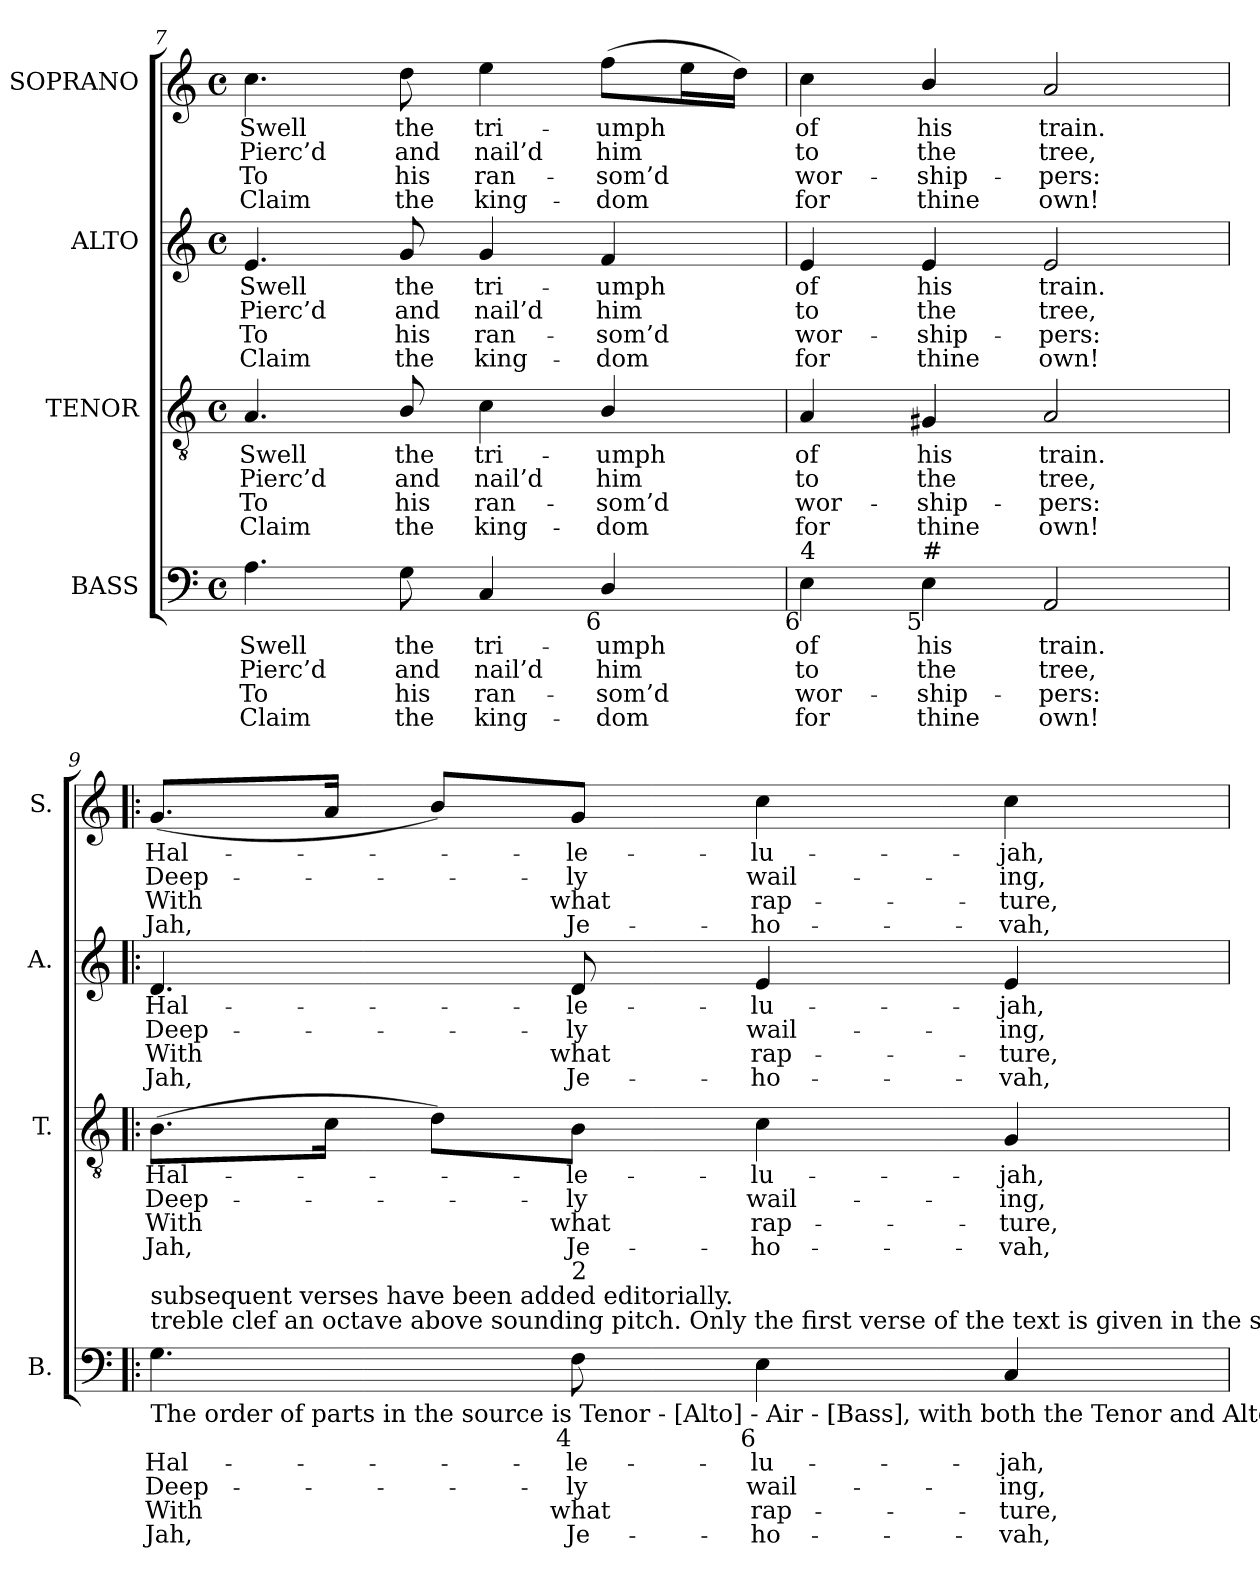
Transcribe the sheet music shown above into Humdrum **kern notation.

**kern	**text	**text	**text	**text	**kern	**text	**text	**text	**text	**kern	**text	**text	**text	**text	**kern	**text	**text	**text	**text
*part4	*part4	*part4	*part4	*part4	*part3	*part3	*part3	*part3	*part3	*part2	*part2	*part2	*part2	*part2	*part1	*part1	*part1	*part1	*part1
*staff4	*staff4	*staff4	*staff4	*staff4	*staff3	*staff3	*staff3	*staff3	*staff3	*staff2	*staff2	*staff2	*staff2	*staff2	*staff1	*staff1	*staff1	*staff1	*staff1
*I"BASS	*	*	*	*	*I"TENOR	*	*	*	*	*I"ALTO	*	*	*	*	*I"SOPRANO	*	*	*	*
*I'B.	*	*	*	*	*I'T.	*	*	*	*	*I'A.	*	*	*	*	*I'S.	*	*	*	*
*clefF4	*	*	*	*	*clefGv2	*	*	*	*	*clefG2	*	*	*	*	*clefG2	*	*	*	*
*	*	*	*	*	*ITrd7c12	*	*	*	*	*	*	*	*	*	*	*	*	*	*
*k[]	*	*	*	*	*k[]	*	*	*	*	*k[]	*	*	*	*	*k[]	*	*	*	*
*C:	*	*	*	*	*C:	*	*	*	*	*C:	*	*	*	*	*C:	*	*	*	*
*M4/4	*	*	*	*	*M4/4	*	*	*	*	*M4/4	*	*	*	*	*M4/4	*	*	*	*
*met(c)	*	*	*	*	*met(c)	*	*	*	*	*met(c)	*	*	*	*	*met(c)	*	*	*	*
=7	=7	=7	=7	=7	=7	=7	=7	=7	=7	=7	=7	=7	=7	=7	=7	=7	=7	=7	=7
!	!LO:LY:b:color=#000000	!LO:LY:b:color=#000000	!LO:LY:b:color=#000000	!LO:LY:b:color=#000000	!	!	!	!	!	!	!	!	!	!	!	!	!	!	!
!	!	!	!	!	!	!LO:LY:b:color=#000000	!LO:LY:b:color=#000000	!LO:LY:b:color=#000000	!LO:LY:b:color=#000000	!	!	!	!	!	!	!	!	!	!
!	!	!	!	!	!	!	!	!	!	!	!LO:LY:b:color=#000000	!LO:LY:b:color=#000000	!LO:LY:b:color=#000000	!LO:LY:b:color=#000000	!	!	!	!	!
!	!	!	!	!	!	!	!	!	!	!	!	!	!	!	!	!LO:LY:b:color=#000000	!LO:LY:b:color=#000000	!LO:LY:b:color=#000000	!LO:LY:b:color=#000000
4.Ai\	Swell	Pierc’d	To	Claim	4.AAi/	Swell	Pierc’d	To	Claim	4.ei/	Swell	Pierc’d	To	Claim	4.cci\	Swell	Pierc’d	To	Claim
!	!LO:LY:b:color=#000000	!LO:LY:b:color=#000000	!LO:LY:b:color=#000000	!LO:LY:b:color=#000000	!	!	!	!	!	!	!	!	!	!	!	!	!	!	!
!	!	!	!	!	!	!LO:LY:b:color=#000000	!LO:LY:b:color=#000000	!LO:LY:b:color=#000000	!LO:LY:b:color=#000000	!	!	!	!	!	!	!	!	!	!
!	!	!	!	!	!	!	!	!	!	!	!LO:LY:b:color=#000000	!LO:LY:b:color=#000000	!LO:LY:b:color=#000000	!LO:LY:b:color=#000000	!	!	!	!	!
!	!	!	!	!	!	!	!	!	!	!	!	!	!	!	!	!LO:LY:b:color=#000000	!LO:LY:b:color=#000000	!LO:LY:b:color=#000000	!LO:LY:b:color=#000000
8Gi\	the	and	his	the	8BBi/	the	and	his	the	8gi/	the	and	his	the	8ddi\	the	and	his	the
!	!LO:LY:b:color=#000000	!LO:LY:b:color=#000000	!LO:LY:b:color=#000000	!LO:LY:b:color=#000000	!	!	!	!	!	!	!	!	!	!	!	!	!	!	!
!	!	!	!	!	!	!LO:LY:b:color=#000000	!LO:LY:b:color=#000000	!LO:LY:b:color=#000000	!LO:LY:b:color=#000000	!	!	!	!	!	!	!	!	!	!
!	!	!	!	!	!	!	!	!	!	!	!LO:LY:b:color=#000000	!LO:LY:b:color=#000000	!LO:LY:b:color=#000000	!LO:LY:b:color=#000000	!	!	!	!	!
!	!	!	!	!	!	!	!	!	!	!	!	!	!	!	!	!LO:LY:b:color=#000000	!LO:LY:b:color=#000000	!LO:LY:b:color=#000000	!LO:LY:b:color=#000000
4Ci/	tri-	nail’d	ran-	-king-	4Ci\	tri-	nail’d	ran-	-king-	4gi/	tri-	nail’d	ran-	-king-	4eei\	tri-	nail’d	ran-	-king-
!	!LO:LY:b:color=#000000	!LO:LY:b:color=#000000	!LO:LY:b:color=#000000	!LO:LY:b:color=#000000	!	!	!	!	!	!	!	!	!	!	!	!	!	!	!
!	!	!	!	!	!	!LO:LY:b:color=#000000	!LO:LY:b:color=#000000	!LO:LY:b:color=#000000	!LO:LY:b:color=#000000	!	!	!	!	!	!	!	!	!	!
!	!	!	!	!	!	!	!	!	!	!	!LO:LY:b:color=#000000	!LO:LY:b:color=#000000	!LO:LY:b:color=#000000	!LO:LY:b:color=#000000	!	!	!	!	!
!LO:TX:b:rj:t=6	!	!	!	!	!	!	!	!	!	!	!	!	!	!	!	!	!	!	!
!	!	!	!	!	!	!	!	!	!	!	!	!	!	!	!	!LO:LY:b:color=#000000	!LO:LY:b:color=#000000	!LO:LY:b:color=#000000	!LO:LY:b:color=#000000
4Di/	-umph	him	-som’d	dom	4BBi/	-umph	him	-som’d	dom	4fi/	-umph	him	-som’d	dom	(8ffi\L	-umph	him	-som’d	dom
.	.	.	.	.	.	.	.	.	.	.	.	.	.	.	16eei\L	.	.	.	.
.	.	.	.	.	.	.	.	.	.	.	.	.	.	.	16ddi\JJ)	.	.	.	.
=8	=8	=8	=8	=8	=8	=8	=8	=8	=8	=8	=8	=8	=8	=8	=8	=8	=8	=8	=8
!	!LO:LY:b:color=#000000	!LO:LY:b:color=#000000	!LO:LY:b:color=#000000	!LO:LY:b:color=#000000	!	!	!	!	!	!	!	!	!	!	!	!	!	!	!
!	!	!	!	!	!	!LO:LY:b:color=#000000	!LO:LY:b:color=#000000	!LO:LY:b:color=#000000	!LO:LY:b:color=#000000	!	!	!	!	!	!	!	!	!	!
!	!	!	!	!	!	!	!	!	!	!	!LO:LY:b:color=#000000	!LO:LY:b:color=#000000	!LO:LY:b:color=#000000	!LO:LY:b:color=#000000	!	!	!	!	!
!LO:TX:b:rj:t=6	!	!	!	!	!	!	!	!	!	!	!	!	!	!	!	!	!	!	!
!LO:TX:t=4	!	!	!	!	!	!	!	!	!	!	!	!	!	!	!	!	!	!	!
!	!	!	!	!	!	!	!	!	!	!	!	!	!	!	!	!LO:LY:b:color=#000000	!LO:LY:b:color=#000000	!LO:LY:b:color=#000000	!LO:LY:b:color=#000000
4Ei\	of	to	wor-	-for	4AAi/	of	to	wor-	-for	4ei/	of	to	wor-	-for	4cci\	of	to	wor-	-for
!	!LO:LY:b:color=#000000	!LO:LY:b:color=#000000	!LO:LY:b:color=#000000	!LO:LY:b:color=#000000	!	!	!	!	!	!	!	!	!	!	!	!	!	!	!
!	!	!	!	!	!	!LO:LY:b:color=#000000	!LO:LY:b:color=#000000	!LO:LY:b:color=#000000	!LO:LY:b:color=#000000	!	!	!	!	!	!	!	!	!	!
!	!	!	!	!	!	!	!	!	!	!	!LO:LY:b:color=#000000	!LO:LY:b:color=#000000	!LO:LY:b:color=#000000	!LO:LY:b:color=#000000	!	!	!	!	!
!LO:TX:b:rj:t=5	!	!	!	!	!	!	!	!	!	!	!	!	!	!	!	!	!	!	!
!LO:TX:t=#	!	!	!	!	!	!	!	!	!	!	!	!	!	!	!	!	!	!	!
!	!	!	!	!	!	!	!	!	!	!	!	!	!	!	!	!LO:LY:b:color=#000000	!LO:LY:b:color=#000000	!LO:LY:b:color=#000000	!LO:LY:b:color=#000000
4Ei\	his	the	ship-	-thine	4GG#Xi/	his	the	ship-	-thine	4ei/	his	the	ship-	-thine	4bi/	his	the	ship-	-thine
!	!LO:LY:b:color=#000000	!LO:LY:b:color=#000000	!LO:LY:b:color=#000000	!LO:LY:b:color=#000000	!	!	!	!	!	!	!	!	!	!	!	!	!	!	!
!	!	!	!	!	!	!LO:LY:b:color=#000000	!LO:LY:b:color=#000000	!LO:LY:b:color=#000000	!LO:LY:b:color=#000000	!	!	!	!	!	!	!	!	!	!
!	!	!	!	!	!	!	!	!	!	!	!LO:LY:b:color=#000000	!LO:LY:b:color=#000000	!LO:LY:b:color=#000000	!LO:LY:b:color=#000000	!	!	!	!	!
!	!	!	!	!	!	!	!	!	!	!	!	!	!	!	!	!LO:LY:b:color=#000000	!LO:LY:b:color=#000000	!LO:LY:b:color=#000000	!LO:LY:b:color=#000000
2AAi/	train.	tree,	pers:	own!	2AAi/	train.	tree,	pers:	own!	2ei/	train.	tree,	pers:	own!	2ai/	train.	tree,	pers:	own!
!!LO:PB:g=z
=9!|:	=9!|:	=9!|:	=9!|:	=9!|:	=9!|:	=9!|:	=9!|:	=9!|:	=9!|:	=9!|:	=9!|:	=9!|:	=9!|:	=9!|:	=9!|:	=9!|:	=9!|:	=9!|:	=9!|:
!	!LO:LY:b:color=#000000	!LO:LY:b:color=#000000	!LO:LY:b:color=#000000	!LO:LY:b:color=#000000	!	!	!	!	!	!	!	!	!	!	!	!	!	!	!
!	!	!	!	!	!	!LO:LY:b:color=#000000	!LO:LY:b:color=#000000	!LO:LY:b:color=#000000	!LO:LY:b:color=#000000	!	!	!	!	!	!	!	!	!	!
!	!	!	!	!	!	!	!	!	!	!	!LO:LY:b:color=#000000	!LO:LY:b:color=#000000	!LO:LY:b:color=#000000	!LO:LY:b:color=#000000	!	!	!	!	!
!LO:TX:b:t=The order of parts in the source is Tenor - [Alto] - Air - [Bass], with both the Tenor and Alto parts printed in the	!	!	!	!	!	!	!	!	!	!	!	!	!	!	!	!	!	!	!
!LO:TX:t=treble clef an octave above sounding pitch. Only the first verse of the text is given in the source&colon; the three	!	!	!	!	!	!	!	!	!	!	!	!	!	!	!	!	!	!	!
!LO:TX:t=subsequent verses have been added editorially.	!	!	!	!	!	!	!	!	!	!	!	!	!	!	!	!	!	!	!
!	!	!	!	!	!	!	!	!	!	!	!	!	!	!	!	!LO:LY:b:color=#000000	!LO:LY:b:color=#000000	!LO:LY:b:color=#000000	!LO:LY:b:color=#000000
4.Gi\	Hal-	Deep-	With	Jah,	(8.BBi\L	Hal-	Deep-	With	Jah,	4.di/	Hal-	Deep-	With	Jah,	(8.gi/L	Hal-	Deep-	With	Jah,
.	.	.	.	.	16Ci\Jk	.	.	.	.	.	.	.	.	.	16ai/Jk	.	.	.	.
.	.	.	.	.	8Di\L)	.	.	.	.	.	.	.	.	.	8bi/L)	.	.	.	.
!	!LO:LY:b:color=#000000	!LO:LY:b:color=#000000	!LO:LY:b:color=#000000	!LO:LY:b:color=#000000	!	!	!	!	!	!	!	!	!	!	!	!	!	!	!
!	!	!	!	!	!	!LO:LY:b:color=#000000	!LO:LY:b:color=#000000	!LO:LY:b:color=#000000	!LO:LY:b:color=#000000	!	!	!	!	!	!	!	!	!	!
!	!	!	!	!	!	!	!	!	!	!	!LO:LY:b:color=#000000	!LO:LY:b:color=#000000	!LO:LY:b:color=#000000	!LO:LY:b:color=#000000	!	!	!	!	!
!LO:TX:b:rj:t=4	!	!	!	!	!	!	!	!	!	!	!	!	!	!	!	!	!	!	!
!LO:TX:t=2	!	!	!	!	!	!	!	!	!	!	!	!	!	!	!	!	!	!	!
!	!	!	!	!	!	!	!	!	!	!	!	!	!	!	!	!LO:LY:b:color=#000000	!LO:LY:b:color=#000000	!LO:LY:b:color=#000000	!LO:LY:b:color=#000000
8Fi\	-le-	-ly	what	Je-	8BBi\J	-le-	-ly	what	Je-	8di/	-le-	-ly	what	Je-	8gi/J	-le-	-ly	what	Je-
!	!LO:LY:b:color=#000000	!LO:LY:b:color=#000000	!LO:LY:b:color=#000000	!LO:LY:b:color=#000000	!	!	!	!	!	!	!	!	!	!	!	!	!	!	!
!	!	!	!	!	!	!LO:LY:b:color=#000000	!LO:LY:b:color=#000000	!LO:LY:b:color=#000000	!LO:LY:b:color=#000000	!	!	!	!	!	!	!	!	!	!
!	!	!	!	!	!	!	!	!	!	!	!LO:LY:b:color=#000000	!LO:LY:b:color=#000000	!LO:LY:b:color=#000000	!LO:LY:b:color=#000000	!	!	!	!	!
!LO:TX:b:rj:t=6	!	!	!	!	!	!	!	!	!	!	!	!	!	!	!	!	!	!	!
!	!	!	!	!	!	!	!	!	!	!	!	!	!	!	!	!LO:LY:b:color=#000000	!LO:LY:b:color=#000000	!LO:LY:b:color=#000000	!LO:LY:b:color=#000000
4Ei\	-lu-	wail-	-rap-	-ho-	4Ci\	-lu-	wail-	-rap-	-ho-	4ei/	-lu-	wail-	-rap-	-ho-	4cci\	-lu-	wail-	-rap-	-ho-
!	!LO:LY:b:color=#000000	!LO:LY:b:color=#000000	!LO:LY:b:color=#000000	!LO:LY:b:color=#000000	!	!	!	!	!	!	!	!	!	!	!	!	!	!	!
!	!	!	!	!	!	!LO:LY:b:color=#000000	!LO:LY:b:color=#000000	!LO:LY:b:color=#000000	!LO:LY:b:color=#000000	!	!	!	!	!	!	!	!	!	!
!	!	!	!	!	!	!	!	!	!	!	!LO:LY:b:color=#000000	!LO:LY:b:color=#000000	!LO:LY:b:color=#000000	!LO:LY:b:color=#000000	!	!	!	!	!
!	!	!	!	!	!	!	!	!	!	!	!	!	!	!	!	!LO:LY:b:color=#000000	!LO:LY:b:color=#000000	!LO:LY:b:color=#000000	!LO:LY:b:color=#000000
4Ci/	-jah,	-ing,	-ture,	vah,	4GGi/	-jah,	-ing,	-ture,	vah,	4ei/	-jah,	-ing,	-ture,	vah,	4cci\	-jah,	-ing,	-ture,	vah,
=	=	=	=	=	=	=	=	=	=	=	=	=	=	=	=	=	=	=	=
*-	*-	*-	*-	*-	*-	*-	*-	*-	*-	*-	*-	*-	*-	*-	*-	*-	*-	*-	*-
